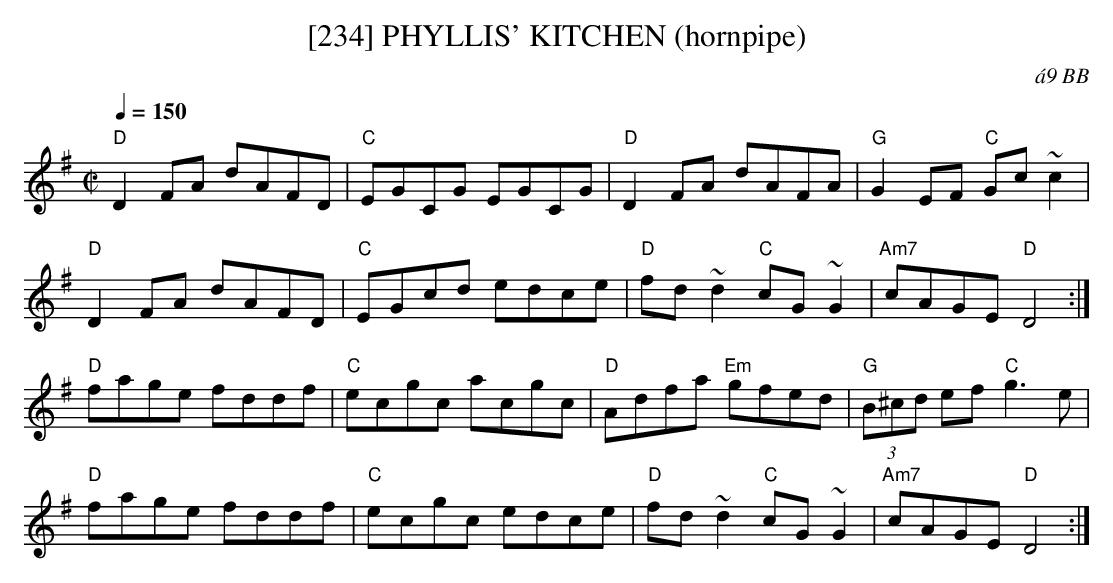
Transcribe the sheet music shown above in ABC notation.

X:1
T:[234] PHYLLIS' KITCHEN (hornpipe)
C:\'a9 BB
Q:1/4=150
M:C|
L:1/8
K:G
"D"D2FA dAFD|"C"EGCG EGCG|"D"D2 FA dAFA|"G"G2 EF "C"Gc~c2|
"D"D2FA dAFD|"C"EGcd edce|"D"fd~d2 "C"cG~G2|"Am7"cAGE "D"D4 :|
"D"fage fddf|"C"ecgc acgc|"D"Adfa "Em"gfed|"G"(3B^cd ef "C"g3 e|
"D"fage fddf|"C"ecgc edce|"D"fd~d2 "C"cG~G2|"Am7"cAGE "D"D4 :|
